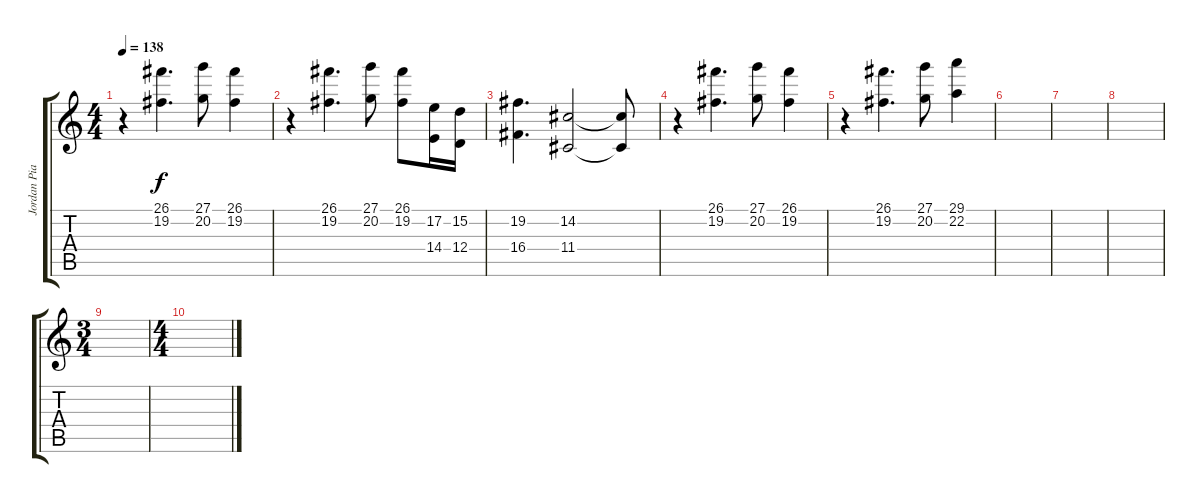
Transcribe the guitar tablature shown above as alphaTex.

\track ("Jordan Piano " "Jordan Pia") {instrument acousticgrandpiano}
\staff {score tabs}
\tuning (E4 B3 G3 D3 A2 E2) {hide}
\ts (4 4)
\tempo 138
\clef g2
\ks c
r.4{dy f} (26.1 19.2).4{d} (27.1 20.2).8 (26.1 19.2).4 |
r.4 (26.1 19.2).4{d} (27.1 20.2).8 (26.1 19.2).8 (17.2 14.4).16 (15.2 12.4).16 |
(19.2 16.4).4{d} (14.2 11.4).2 (14.2{t} 11.4{t}).8 |
r.4 (26.1 19.2).4{d} (27.1 20.2).8 (26.1 19.2).4 |
r.4 (26.1 19.2).4{d} (27.1 20.2).8 (29.1 22.2).4 |
|
|
|
\ts (3 4)
|
\ts (4 4)
